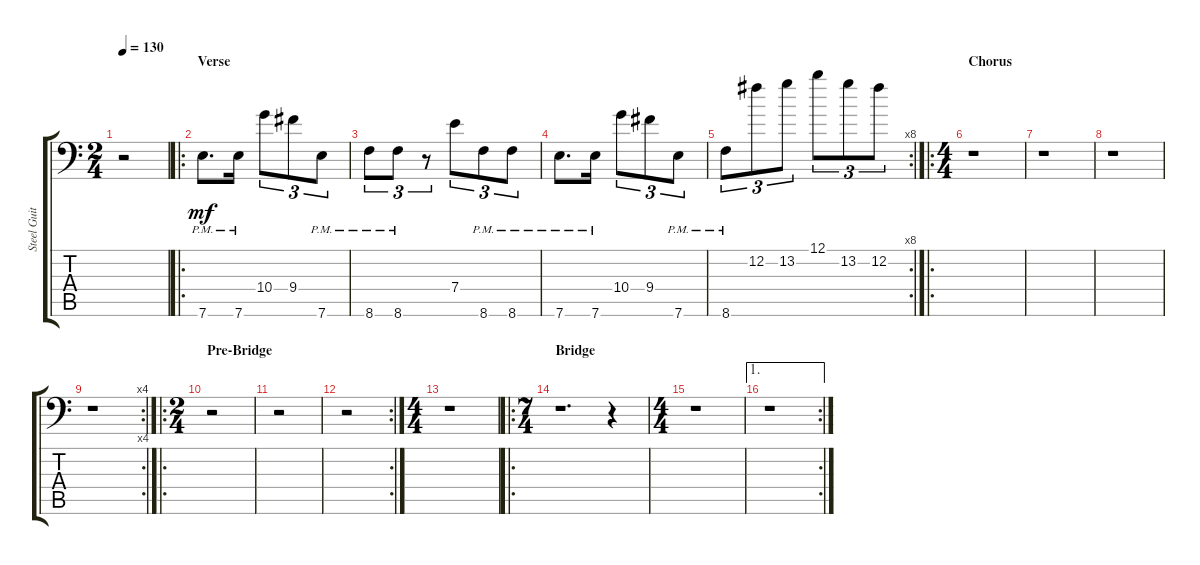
\track ("Steel Guitar" "Steel Guit") {instrument distortionguitar}
\staff {score tabs}
\tuning (B3 Gb3 D3 A2 E2 A1) {hide}
\ts (2 4)
\tempo 130
\clef f4
\ks c
r.2{dy mf} |
\ro
\section ("" "Verse")
7.6{pm}.8{d} 7.6{pm}.16 10.4.8{tu (3 2)} 9.4.8{tu (3 2)} 7.6{pm}.8{tu (3 2)} |
8.6{pm}.8{tu (3 2)} 8.6{pm}.8{tu (3 2)} r.8{tu (3 2)} 7.4.8{tu (3 2)} 8.6{pm}.8{tu (3 2)} 8.6{pm}.8{tu (3 2)} |
7.6{pm}.8{d} 7.6{pm}.16 10.4.8{tu (3 2)} 9.4.8{tu (3 2)} 7.6{pm}.8{tu (3 2)} |
\rc 8
8.6{pm}.8{tu (3 2)} 12.2.8{tu (3 2)} 13.2.8{tu (3 2)} 12.1.8{tu (3 2)} 13.2.8{tu (3 2)} 12.2.8{tu (3 2)} |
\ro
\ts (4 4)
\section ("" "Chorus")
r.1 |
r.1 |
r.1 |
\rc 4
r.1 |
\ro
\ts (2 4)
\section ("" "Pre-Bridge")
r.2 |
r.2 |
\rc 2
r.2 |
\ts (4 4)
r.1 |
\ro
\ts (7 4)
\section ("" "Bridge")
r.1{d} r.4 |
\ts (4 4)
r.1 |
\ae 1
\rc 2
r.1
